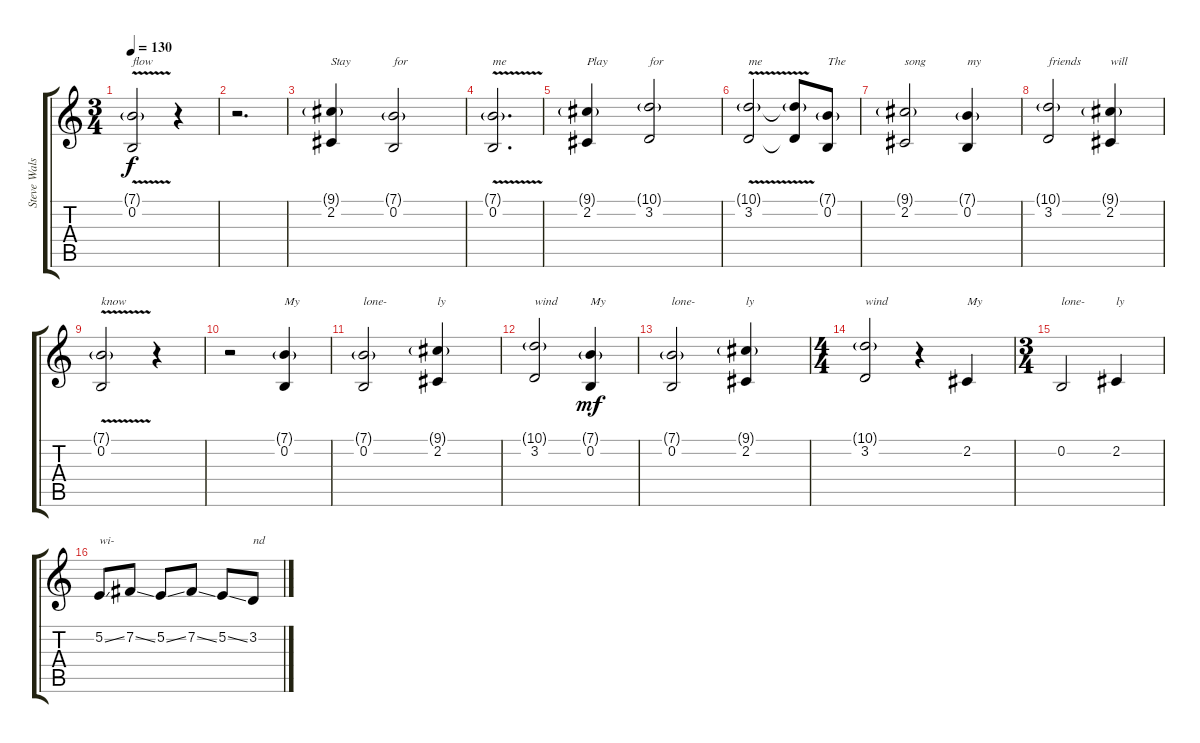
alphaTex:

\track ("Steve Walsh (Vocals)" "Steve Wals") {instrument voiceoohs}
\staff {score tabs}
\tuning (E4 B3 G3 D3 A2 E2) {hide}
\ts (3 4)
\tempo 130
\clef g2
\ks c
(7.1{g} 0.2{v}).2{txt "flow" dy f} r.4 |
r.2{d} |
(9.1{g} 2.2).4{txt "Stay"} (7.1{g} 0.2).2{txt "for"} |
(7.1{g} 0.2{v}).2{d txt "me"} |
(9.1{g} 2.2).4{txt "Play"} (10.1{g} 3.2).2{txt "for"} |
(10.1{g} 3.2{v}).2{txt "me"} (10.1{g t} 3.2{t}).8 (7.1{g} 0.2).8{txt "The"} |
(9.1{g} 2.2).2{txt "song"} (7.1{g} 0.2).4{txt "my"} |
(10.1{g} 3.2).2{txt "friends"} (9.1{g} 2.2).4{txt "will"} |
(7.1{g} 0.2{v}).2{txt "know"} r.4 |
r.2 (7.1{g} 0.2).4{txt "My"} |
(7.1{g} 0.2).2{txt "lone-"} (9.1{g} 2.2).4{txt "ly"} |
(10.1{g} 3.2).2{txt "wind"} (7.1{g} 0.2).4{txt "My" dy mf} |
(7.1{g} 0.2).2{txt "lone-"} (9.1{g} 2.2).4{txt "ly"} |
\ts (4 4)
(10.1{g} 3.2).2{txt "wind"} r.4 2.2.4{txt "My"} |
\ts (3 4)
0.2.2{txt "lone-"} 2.2.4{txt "ly"} |
5.2{ss}.8{txt "wi-"} 7.2{ss}.8 5.2{ss}.8 7.2{ss}.8 5.2{ss}.8 3.2.8{txt "nd"}
